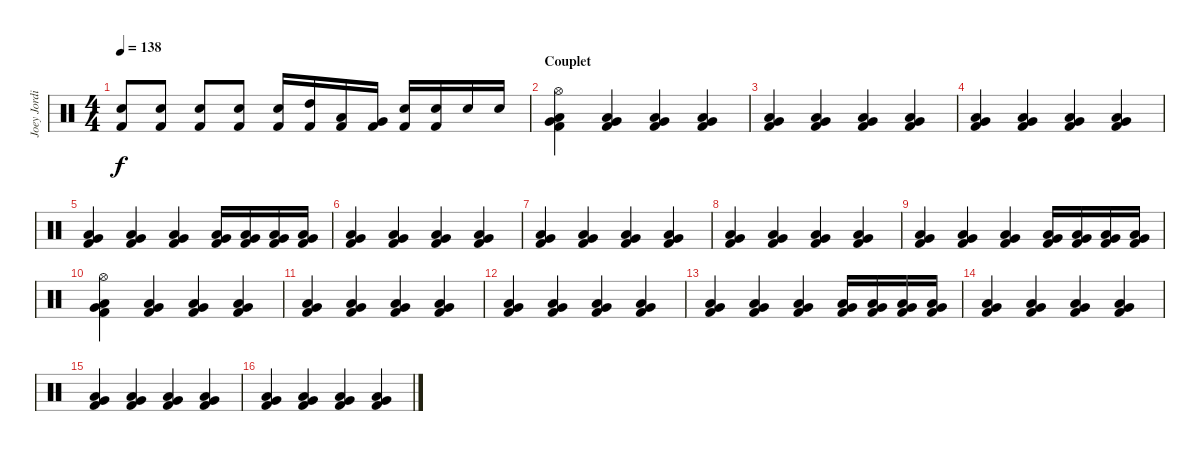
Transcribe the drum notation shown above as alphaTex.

\track ("Joey Jordison" "Joey Jordi") {instrument percussion}
\staff {score}
\articulation defaults
\ts (4 4)
\tempo 138
\clef neutral
\ks c
("Electric Snare (hit)" "Kick (hit) 2").8{dy f} ("Electric Snare (hit)" "Kick (hit) 2").8 ("Electric Snare (hit)" "Kick (hit) 2").8 ("Electric Snare (hit)" "Kick (hit) 2").8 ("Electric Snare (hit)" "Kick (hit) 2").16 ("High Tom (hit)" "Kick (hit) 2").16 ("Low Tom (hit)" "Kick (hit) 2").16 ("Very Low Tom (hit)" "Kick (hit) 2").16 ("Electric Snare (hit)" "Kick (hit) 2").16 ("Electric Snare (hit)" "Kick (hit) 2").16 "Electric Snare (hit)".16 "Electric Snare (hit)".16 |
\section ("" "Couplet")
("Hi-Hat (open)" "Kick (hit) 2" "Very Low Tom (hit)" "Low Tom (hit)").4 ("Kick (hit) 2" "Very Low Tom (hit)" "Low Tom (hit)").4 ("Kick (hit) 2" "Very Low Tom (hit)" "Low Tom (hit)").4 ("Kick (hit) 2" "Very Low Tom (hit)" "Low Tom (hit)").4 |
("Kick (hit) 2" "Very Low Tom (hit)" "Low Tom (hit)").4 ("Kick (hit) 2" "Very Low Tom (hit)" "Low Tom (hit)").4 ("Kick (hit) 2" "Very Low Tom (hit)" "Low Tom (hit)").4 ("Kick (hit) 2" "Very Low Tom (hit)" "Low Tom (hit)").4 |
("Kick (hit) 2" "Very Low Tom (hit)" "Low Tom (hit)").4 ("Kick (hit) 2" "Very Low Tom (hit)" "Low Tom (hit)").4 ("Kick (hit) 2" "Very Low Tom (hit)" "Low Tom (hit)").4 ("Kick (hit) 2" "Very Low Tom (hit)" "Low Tom (hit)").4 |
("Kick (hit) 2" "Very Low Tom (hit)" "Low Tom (hit)").4 ("Kick (hit) 2" "Very Low Tom (hit)" "Low Tom (hit)").4 ("Kick (hit) 2" "Very Low Tom (hit)" "Low Tom (hit)").4 ("Kick (hit) 2" "Very Low Tom (hit)" "Low Tom (hit)").16 ("Kick (hit) 2" "Very Low Tom (hit)" "Low Tom (hit)").16 ("Kick (hit) 2" "Very Low Tom (hit)" "Low Tom (hit)").16 ("Kick (hit) 2" "Very Low Tom (hit)" "Low Tom (hit)").16 |
("Kick (hit) 2" "Very Low Tom (hit)" "Low Tom (hit)").4 ("Kick (hit) 2" "Very Low Tom (hit)" "Low Tom (hit)").4 ("Kick (hit) 2" "Very Low Tom (hit)" "Low Tom (hit)").4 ("Kick (hit) 2" "Very Low Tom (hit)" "Low Tom (hit)").4 |
("Kick (hit) 2" "Very Low Tom (hit)" "Low Tom (hit)").4 ("Kick (hit) 2" "Very Low Tom (hit)" "Low Tom (hit)").4 ("Kick (hit) 2" "Very Low Tom (hit)" "Low Tom (hit)").4 ("Kick (hit) 2" "Very Low Tom (hit)" "Low Tom (hit)").4 |
("Kick (hit) 2" "Very Low Tom (hit)" "Low Tom (hit)").4 ("Kick (hit) 2" "Very Low Tom (hit)" "Low Tom (hit)").4 ("Kick (hit) 2" "Very Low Tom (hit)" "Low Tom (hit)").4 ("Kick (hit) 2" "Very Low Tom (hit)" "Low Tom (hit)").4 |
("Kick (hit) 2" "Very Low Tom (hit)" "Low Tom (hit)").4 ("Kick (hit) 2" "Very Low Tom (hit)" "Low Tom (hit)").4 ("Kick (hit) 2" "Very Low Tom (hit)" "Low Tom (hit)").4 ("Kick (hit) 2" "Very Low Tom (hit)" "Low Tom (hit)").16 ("Kick (hit) 2" "Very Low Tom (hit)" "Low Tom (hit)").16 ("Kick (hit) 2" "Very Low Tom (hit)" "Low Tom (hit)").16 ("Kick (hit) 2" "Very Low Tom (hit)" "Low Tom (hit)").16 |
("Hi-Hat (open)" "Kick (hit) 2" "Very Low Tom (hit)" "Low Tom (hit)").4 ("Kick (hit) 2" "Very Low Tom (hit)" "Low Tom (hit)").4 ("Kick (hit) 2" "Very Low Tom (hit)" "Low Tom (hit)").4 ("Kick (hit) 2" "Very Low Tom (hit)" "Low Tom (hit)").4 |
("Kick (hit) 2" "Very Low Tom (hit)" "Low Tom (hit)").4 ("Kick (hit) 2" "Very Low Tom (hit)" "Low Tom (hit)").4 ("Kick (hit) 2" "Very Low Tom (hit)" "Low Tom (hit)").4 ("Kick (hit) 2" "Very Low Tom (hit)" "Low Tom (hit)").4 |
("Kick (hit) 2" "Very Low Tom (hit)" "Low Tom (hit)").4 ("Kick (hit) 2" "Very Low Tom (hit)" "Low Tom (hit)").4 ("Kick (hit) 2" "Very Low Tom (hit)" "Low Tom (hit)").4 ("Kick (hit) 2" "Very Low Tom (hit)" "Low Tom (hit)").4 |
("Kick (hit) 2" "Very Low Tom (hit)" "Low Tom (hit)").4 ("Kick (hit) 2" "Very Low Tom (hit)" "Low Tom (hit)").4 ("Kick (hit) 2" "Very Low Tom (hit)" "Low Tom (hit)").4 ("Kick (hit) 2" "Very Low Tom (hit)" "Low Tom (hit)").16 ("Kick (hit) 2" "Very Low Tom (hit)" "Low Tom (hit)").16 ("Kick (hit) 2" "Very Low Tom (hit)" "Low Tom (hit)").16 ("Kick (hit) 2" "Very Low Tom (hit)" "Low Tom (hit)").16 |
("Kick (hit) 2" "Very Low Tom (hit)" "Low Tom (hit)").4 ("Kick (hit) 2" "Very Low Tom (hit)" "Low Tom (hit)").4 ("Kick (hit) 2" "Very Low Tom (hit)" "Low Tom (hit)").4 ("Kick (hit) 2" "Very Low Tom (hit)" "Low Tom (hit)").4 |
("Kick (hit) 2" "Very Low Tom (hit)" "Low Tom (hit)").4 ("Kick (hit) 2" "Very Low Tom (hit)" "Low Tom (hit)").4 ("Kick (hit) 2" "Very Low Tom (hit)" "Low Tom (hit)").4 ("Kick (hit) 2" "Very Low Tom (hit)" "Low Tom (hit)").4 |
("Kick (hit) 2" "Very Low Tom (hit)" "Low Tom (hit)").4 ("Kick (hit) 2" "Very Low Tom (hit)" "Low Tom (hit)").4 ("Kick (hit) 2" "Very Low Tom (hit)" "Low Tom (hit)").4 ("Kick (hit) 2" "Very Low Tom (hit)" "Low Tom (hit)").4
